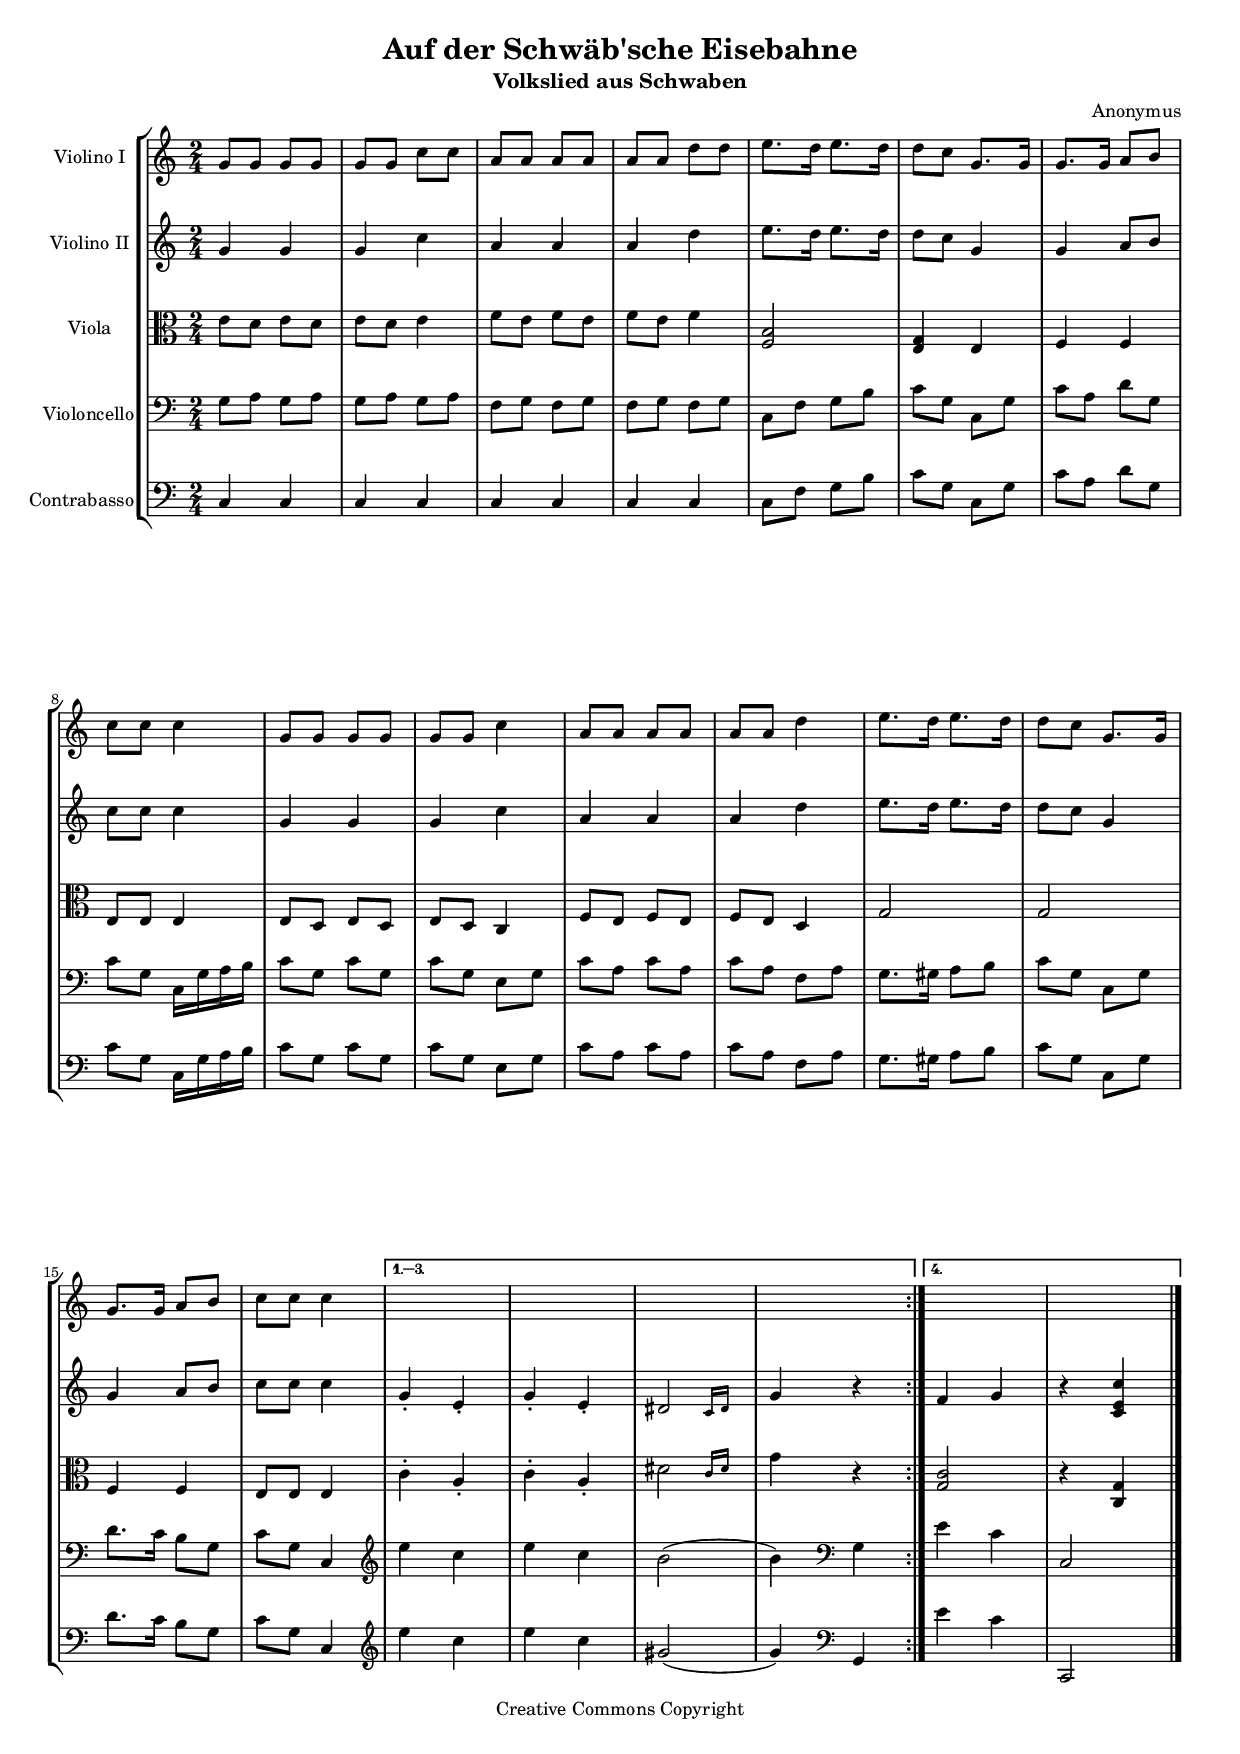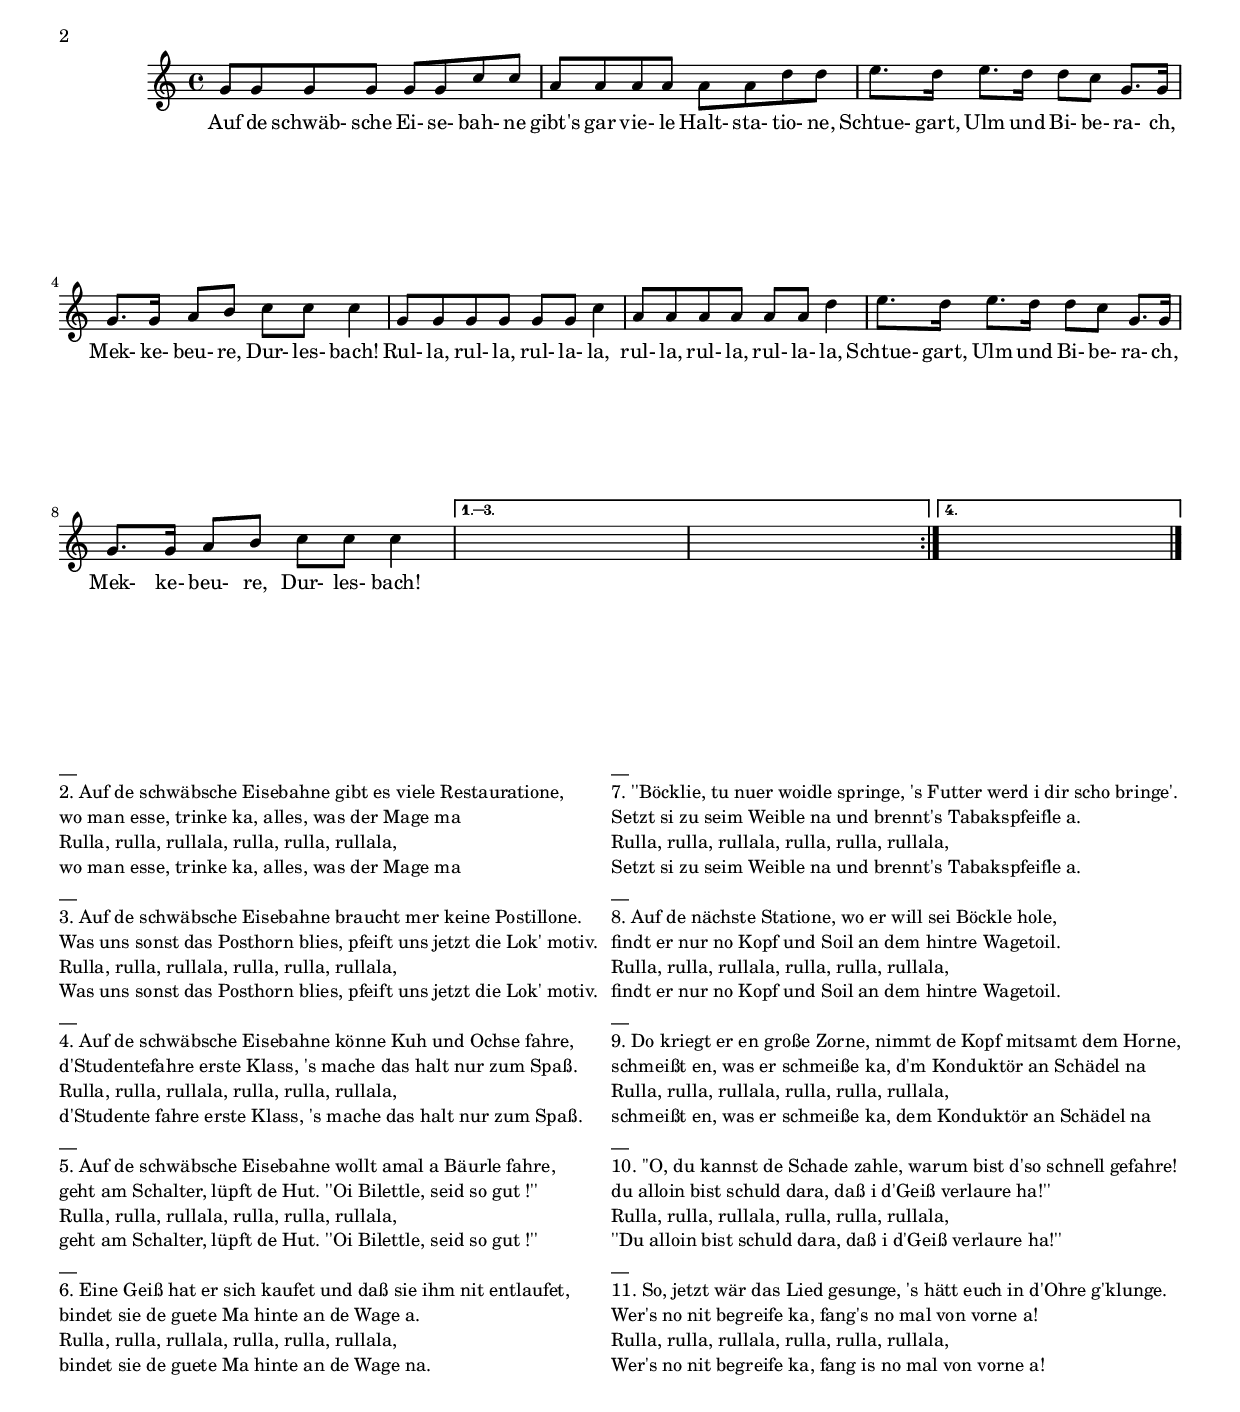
\version "2.11.62"

\header {
   title             = "Auf der Schwäb'sche Eisebahne"
   subtitle          = "Volkslied aus Schwaben"
   composer          = "Anonymus"
   
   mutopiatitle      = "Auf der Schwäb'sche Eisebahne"
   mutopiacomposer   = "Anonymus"
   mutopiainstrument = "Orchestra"
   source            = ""
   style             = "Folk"
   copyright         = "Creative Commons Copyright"
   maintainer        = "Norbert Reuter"
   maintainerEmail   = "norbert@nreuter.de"
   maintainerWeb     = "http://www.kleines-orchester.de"
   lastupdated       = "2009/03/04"
   
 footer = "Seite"
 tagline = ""
}

global =  {
   \key c \major
   \time 2/4
}

violinone =  \relative c'' {
\repeat volta 4 {
	g8 g8 g8 g8 | g8 g8 c8 c8 | a8 a8 a8 a8 | a8 a8 d8 d8 |
	e8. d16 e8. d16 | d8 c8 g8. g16 | g8. g16 a8 b8 | c8 c8 c4 |
	g8 g8 g8 g8 | g8 g8 c4 | a8 a8 a8 a8 | a8 a8 d4 |
	e8. d16 e8. d16 | d8 c8 g8. g16 | g8. g16 a8 b8 | c8 c8 c4 
	}
\alternative {
	{s2 * 4 }
	{s2 * 2 \bar "|."}
	}
} 

violintwo =  \relative c'' { 
\repeat volta 4 {
	g4 g4 | g4 c4 | a4 a4 | a4 d4 |
	e8. d16 e8. d16 | d8 c8 g4 | g4 a8 b8 | c8 c8 c4 |
	g4 g4 | g4 c4 | a4 a4 | a4 d4 |
	e8. d16 e8. d16 | d8 c8 g4 | g4 a8 b8 | c8 c8 c4 
	}
\alternative {
	{g4\staccato e4\staccato | g4\staccato e4\staccato | \afterGrace dis2 { c16 [dis] } | g4 r4 }
	{f4 g4 | r4 <c, e c'>4 }
	}
}

viola =  \relative c' { 
\repeat volta 4 {
	e8 d8 e8 d8 | e8 d8 e4 | f8 e8 f8 e8 | f8 e8 f4 |
	<f, b>2 | <e g>4 e4 | f4 f 4 | e8 e8 e4 |
	e8 d8 e8 d8 | e8 d8 c4 | f8 e8 f8 e8 | | f8 e8 d4 |
	g2 | g2 | f4 f4 | e8 e8 e4 
	}
\alternative {
	{c'4\staccato a4\staccato | c4\staccato a4\staccato | \afterGrace dis2 { c16 [dis] } | g4 r4 } 
	{<g, c>2 | r4 <c, g'>4 }
	}
}

violoncello =  \relative c' {
\repeat volta 4 {
	g8 a8 g8 a8 | g8 a8 g8 a8 | f8 g8 f8 g8 | f8 g8 f8 g8 |
	c,8 f8 g8 b8 | c8 g8 c,8 g'8 | c8 a8 d8 g,8 | c8 g8 c,16 g'16 a16 b16 |
	c8 g8 c8 g8 | c8 g8 e8 g8 | c8 a8 c8 a8 | c8 a8 f8 a8 |
	g8. gis16 a8 b8 | c8 g8 c,8 g'8 | d'8. c16 b8 g8 | c8 g8 c,4 
	}
\alternative {
	{\clef "violin" \relative c'' { e4 c4 | e4 c4 | b2( | b4) } \clef "bass" \relative c g'4 }
	{\clef "bass" \relative c { e'4 c4 | c,2 } }
	}
}

doublebass =  \relative c {
\repeat volta 4 {
	c4 c4 | c4 c4 | c4 c4 | c4 c4 |
	c8 f8 g8 b8 | c8 g8 c,8 g'8 | c8 a8 d8 g,8 | c8 g8 c,16 g'16 a16 b16 |
	c8 g8 c8 g8 | c8 g8 e8 g8 | c8 a8 c8 a8 | c8 a8 f8 a8 |
	g8. gis16 a8 b8 | c8 g8 c,8 g'8 | d'8. c16 b8 g8 | c8 g8 c,4 
	}
\alternative {
	{\clef "violin" \relative c'' { e4 c4 | e4 c4 | gis2( | g4) } \clef "bass" \relative c g4 } 
	{\clef "bass" \relative c { e'4 c4 | c,,2 } }
	}
}

primaryWords = \lyricmode {
    Auf de schwäb- sche Ei- se- bah- ne gibt's gar vie- le Halt- sta- tio- ne,
    Schtue- gart, Ulm und Bi- be- ra- ch, Mek- ke- beu- re, Dur- les- bach!
    Rul- la, rul- la, rul- la- la, rul- la, rul- la, rul- la- la,
    Schtue- gart, Ulm und Bi- be- ra- ch, Mek- ke- beu- re, Dur- les- bach!
}

#(set-global-staff-size 16)

\paper {
    #(set-paper-size "a4" 'portrait)
}

\score {

  \new StaffGroup <<
    \new Staff {
      \set Staff.midiInstrument = "violin"
      \set Staff.instrumentName = "Violino I"
      %\override Staff.VerticalAxisGroup #'minimum-Y-extent = #'(-5 . 10)
      \clef "violin"
      << \global \violinone >>
    }
    
    \new Staff {
      \set Staff.midiInstrument = "violin"
      \set Staff.instrumentName = "Violino II"
      %\override Staff.VerticalAxisGroup #'minimum-Y-extent = #'(-5 . 5)
      \clef "violin"
      << \global \violintwo >>
    }

    \new Staff {
      \set Staff.midiInstrument = "viola"
      \set Staff.instrumentName = "Viola"
      %\override Staff.VerticalAxisGroup #'minimum-Y-extent = #'(-5 . 5)
      \clef "alto"
      << \global \viola >>
    }

    \new Staff {
      \set Staff.midiInstrument = "cello"
      \set Staff.instrumentName = "Violoncello"
      %\override Staff.VerticalAxisGroup #'minimum-Y-extent = #'(-10 . 5)
      \clef "bass"
      << \global \violoncello >>
    }

    \new Staff {
      \set Staff.midiInstrument = "Contrabass"
      \set Staff.instrumentName = "Contrabasso"
      %\override Staff.VerticalAxisGroup #'minimum-Y-extent = #'(-10 . 5)
      \clef "bass"
      << \global \doublebass >>
    }
  >>

  \layout{}

  \midi {
    \context {
      \Score

    }
  }
}

\pageBreak

\score {
	\new StaffGroup {<<
      \new Voice = "Gesang" { \violinone }
    \new Lyrics \lyricsto "Gesang" { \primaryWords } 
    >>
	}
  \layout{}
}

\noPageBreak

\markup{
	\fill-line {
\column {
\line {__}
\line {2. Auf de schwäbsche Eisebahne gibt es viele Restauratione,}
\line {   wo man esse, trinke ka, alles, was der Mage ma}
\line {   Rulla, rulla, rullala, rulla, rulla, rullala,}
\line {   wo man esse, trinke ka, alles, was der Mage ma}
\line {__}
\line {3. Auf de schwäbsche Eisebahne braucht mer keine Postillone.}
\line {   Was uns sonst das Posthorn blies, pfeift uns jetzt die Lok' motiv.}
\line {   Rulla, rulla, rullala, rulla, rulla, rullala,}
\line {   Was uns sonst das Posthorn blies, pfeift uns jetzt die Lok' motiv.}
\line {__}
\line {4. Auf de schwäbsche Eisebahne könne Kuh und Ochse fahre,}
\line {   d'Studentefahre erste Klass, 's mache das halt nur zum Spaß.}
\line {   Rulla, rulla, rullala, rulla, rulla, rullala,}
\line {   d'Studente fahre erste Klass, 's mache das halt nur zum Spaß.}
\line {__}
\line {5. Auf de schwäbsche Eisebahne wollt amal a Bäurle fahre,}
\line {   geht am Schalter, lüpft de Hut. ''Oi Bilettle, seid so gut !''}
\line {   Rulla, rulla, rullala, rulla, rulla, rullala,}
\line {   geht am Schalter, lüpft de Hut. ''Oi Bilettle, seid so gut !''}
\line {__}
\line {6. Eine Geiß hat er sich kaufet und daß sie ihm nit entlaufet,}
\line {   bindet sie de guete Ma hinte an de Wage a.}
\line {   Rulla, rulla, rullala, rulla, rulla, rullala,}
\line {   bindet sie de guete Ma hinte an de Wage na.}
}

\column {
\line {__}
\line {7. ''Böcklie, tu nuer woidle springe, 's Futter werd i dir scho bringe'.}
\line {   Setzt si zu seim Weible na und brennt's Tabakspfeifle a.}
\line {   Rulla, rulla, rullala, rulla, rulla, rullala,}
\line {   Setzt si zu seim Weible na und brennt's Tabakspfeifle a.}
\line {__}
\line {8. Auf de nächste Statione, wo er will sei Böckle hole,}
\line {   findt er nur no Kopf und Soil an dem hintre Wagetoil.}
\line {   Rulla, rulla, rullala, rulla, rulla, rullala,}
\line {   findt er nur no Kopf und Soil an dem hintre Wagetoil.}
\line {__}
\line {9. Do kriegt er en große Zorne, nimmt de Kopf mitsamt dem Horne,}
\line {   schmeißt en, was er schmeiße ka, d'm Konduktör an Schädel na}
\line {   Rulla, rulla, rullala, rulla, rulla, rullala,}
\line {   schmeißt en, was er schmeiße ka, dem Konduktör an Schädel na}
\line {__}
\line {10. ''O, du kannst de Schade zahle, warum bist d'so schnell gefahre!}
\line {   du alloin bist schuld dara, daß i d'Geiß verlaure ha!''}
\line {   Rulla, rulla, rullala, rulla, rulla, rullala,}
\line {   ''Du alloin bist schuld dara, daß i d'Geiß verlaure ha!''}
\line {__}
\line {11. So, jetzt wär das Lied gesunge, 's hätt euch in d'Ohre g'klunge.}
\line {   Wer's no nit begreife ka, fang's no mal von vorne a!}
\line {   Rulla, rulla, rullala, rulla, rulla, rullala,}
\line {   Wer's no nit begreife ka, fang is no mal von vorne a!}
}
}
}
